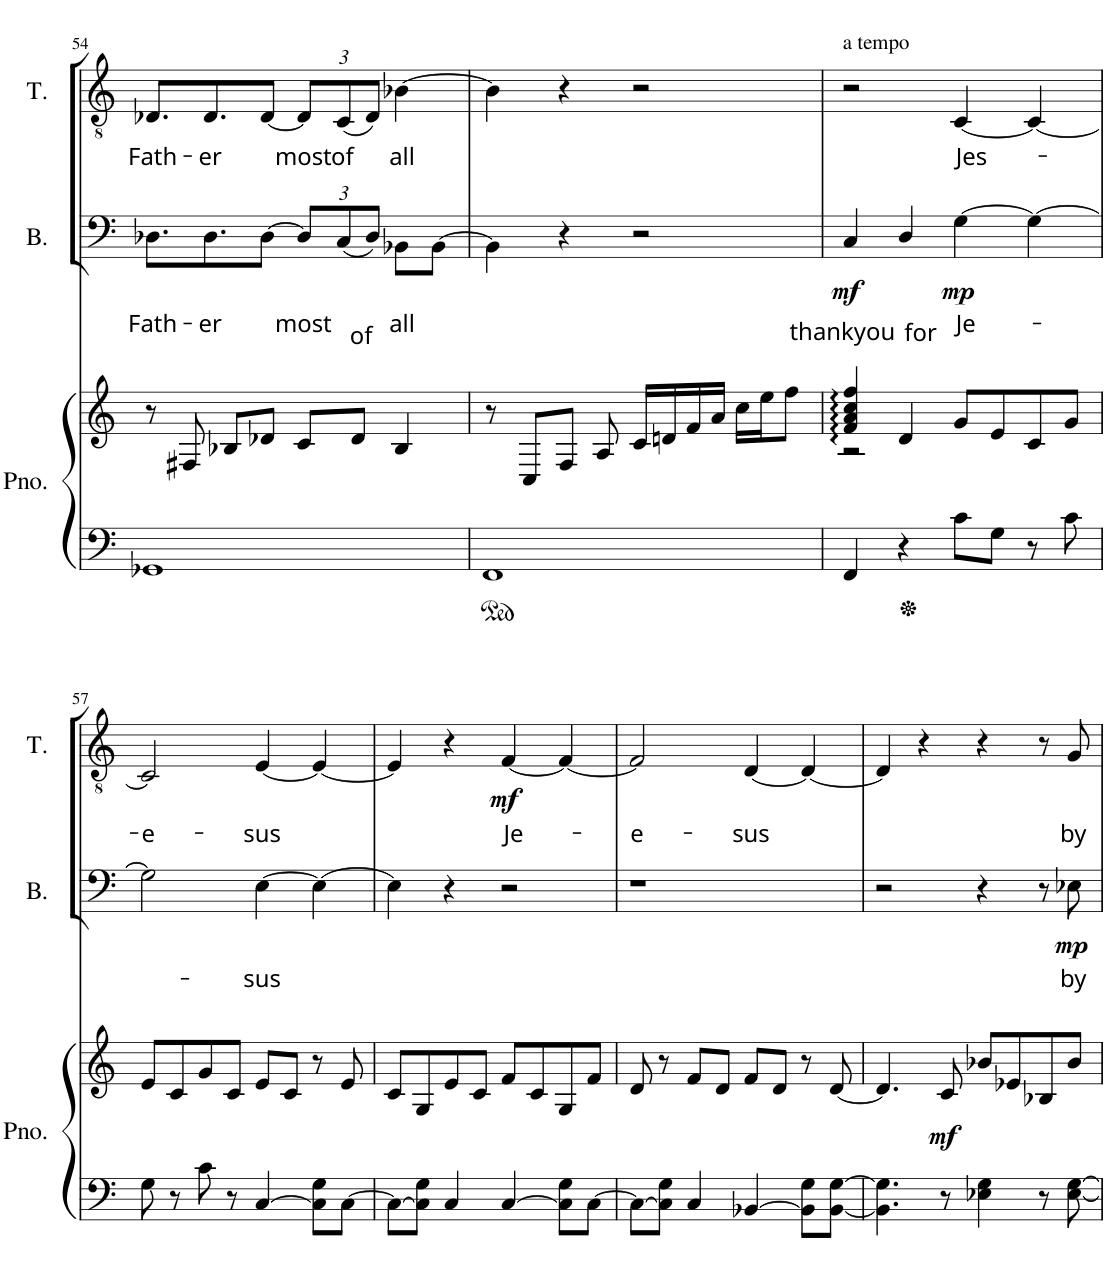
**kern	**kern	**dynam	**kern	**text	**dynam	**kern	**text	**dynam
*part3	*part3	*part3	*part2	*part2	*part2	*part1	*part1	*part1
*staff4	*staff3	*staff3/4	*staff2	*staff2	*staff2	*staff1	*staff1	*staff1
*I"Piano	*	*	*I"Bass	*	*	*I"Tenor	*	*
*I'Pno.	*	*	*I'B.	*	*	*I'T.	*	*
!!LO:PB:g=z
*clefF4	*clefG2	*	*clefF4	*	*	*clefGv2	*	*
*	*	*	*	*	*	*Trd-7c-12	*	*
*k[]	*k[]	*	*k[]	*	*	*k[]	*	*
*M4/4	*M4/4	*	*M4/4	*	*	*M4/4	*	*
*MM98	*MM98	*	*MM98	*	*	*MM98	*	*
=54	=54	=54	=54	=54	=54	=54	=54	=54
!	!	!	!	!LO:LY:b	!	!	!LO:LY:b	!
1GG-X	8r	.	8.D-X\L	Fath-	.	8.D-X/L	Fath-	.
.	8F#X/	.	.	.	.	.	.	.
!	!	!	!	!LO:LY:b	!	!	!LO:LY:b	!
.	.	.	8.D-\	-er	.	8.D-/	-er	.
.	8B-X/L	.	.	.	.	.	.	.
.	8d-X/J	.	[8D-\J	.	.	[8D-/J	.	.
*	*	*	*Xbrackettup	*	*	*	*	*
!	!	!	!	!LO:LY:b	!	!	!	!
*	*	*	*	*	*	*Xbrackettup	*	*
!	!	!	!	!	!	!	!LO:LY:b	!
.	8c/L	.	12D-/L]	most	.	12D-/L]	most	.
!	!	!	!	!LO:LY:b	!	!	!LO:LY:b	!
.	.	.	(12C/	of	.	(12C/	of	.
.	8d-/J	.	.	.	.	.	.	.
*	*	*	*	*	*	*MM93	*	*
.	.	.	12D-/J)	.	.	12D-/J)	.	.
!	!	!	!	!LO:LY:b	!	!	!LO:LY:b	!
.	4B-/	.	8BB-X\L	all	.	[4B-X\	all	.
.	.	.	[8BB-\J	.	.	.	.	.
=55	=55	=55	=55	=55	=55	=55	=55	=55
*	*	*	*	*	*	*MM90	*	*
1FF	8r	.	4BB-\]	.	.	4B-\]	.	.
.	8C/L	.	.	.	.	.	.	.
.	8F/J	.	4r	.	.	4r	.	.
.	8A/	.	.	.	.	.	.	.
.	16c/LL	.	2r	.	.	2r	.	.
.	16dn/	.	.	.	.	.	.	.
.	16f/	.	.	.	.	.	.	.
.	16a/JJ	.	.	.	.	.	.	.
.	16cc\LL	.	.	.	.	.	.	.
.	16ee\J	.	.	.	.	.	.	.
.	8ff\J	.	.	.	.	.	.	.
=56	=56	=56	=56	=56	=56	=56	=56	=56
*	*	*	*	*	*	*MM100	*	*
*	*^	*	*	*	*	*	*	*
!	!	!	!	!	!	!	!LO:TX:a:t=a tempo	!	!
!	!	!	!	!	!LO:LY:b	!LO:DY:b	!	!	!
4FF/	4f/ 4a/ 4cc/ 4ff/	2r	.	4C/	thankyou	mf	2r	.	.
!	!	!	!	!	!LO:LY:b	!	!	!	!
4r	4d/	.	.	4D/	for	.	.	.	.
!	!	!	!	!	!LO:LY:b	!LO:DY:b	!	!LO:LY:b	!
8c\L	8g/L	2ryy	.	[4G\	Je-	mp	[4C/	Jes-	.
8G\J	8e/	.	.	.	.	.	.	.	.
8r	8c/	.	.	4G\_	.	.	4C/_	.	.
8c\	8g/J	.	.	.	.	.	.	.	.
*	*v	*v	*	*	*	*	*	*	*
!!LO:LB:g=z
=57	=57	=57	=57	=57	=57	=57	=57	=57
!	!	!	!	!	!	!	!LO:LY:b	!
8G\	8e/L	.	2G\]	.	.	2C/]	-e-	.
8r	8c/	.	.	.	.	.	.	.
8c\	8g/	.	.	.	.	.	.	.
8r	8c/J	.	.	.	.	.	.	.
!	!	!	!	!LO:LY:b	!	!	!LO:LY:b	!
[4C/	8e/L	.	[4E\	-sus	.	[4E/	-sus	.
.	8c/J	.	.	.	.	.	.	.
8C\] 8G\L	8r	.	4E\_	.	.	4E/_	.	.
[8C\J	8e/	.	.	.	.	.	.	.
=58	=58	=58	=58	=58	=58	=58	=58	=58
8C\L_	8c/L	.	4E\]	.	.	4E/]	.	.
8C\] 8G\J	8G/	.	.	.	.	.	.	.
4C/	8e/	.	4r	.	.	4r	.	.
.	8c/J	.	.	.	.	.	.	.
!	!	!	!	!	!	!	!LO:LY:b	!LO:DY:b
[4C/	8f/L	.	2r	.	.	[4F/	Je-	mf
.	8c/	.	.	.	.	.	.	.
8C\] 8G\L	8G/	.	.	.	.	4F/_	.	.
[8C\J	8f/J	.	.	.	.	.	.	.
=59	=59	=59	=59	=59	=59	=59	=59	=59
!	!	!	!	!	!	!	!LO:LY:b	!
8C\L_	8d/	.	1r	.	.	2F/]	-e-	.
8C\] 8G\J	8r	.	.	.	.	.	.	.
4C/	8f/L	.	.	.	.	.	.	.
.	8d/J	.	.	.	.	.	.	.
!	!	!	!	!	!	!	!LO:LY:b	!
[4BB-X/	8f/L	.	.	.	.	[4D/	-sus	.
.	8d/J	.	.	.	.	.	.	.
8BB-\] 8G\L	8r	.	.	.	.	4D/_	.	.
[8BB-\ [8G\J	[8d/	.	.	.	.	.	.	.
=60	=60	=60	=60	=60	=60	=60	=60	=60
4.BB-\] 4.G\]	4.d/]	.	2r	.	.	4D/]	.	.
.	.	.	.	.	.	4r	.	.
!	!	!LO:DY:b	!	!	!	!	!	!
8r	8c/	mf	.	.	.	.	.	.
4E-X\ 4G\	8b-X/L	.	4r	.	.	4r	.	.
.	8e-X/	.	.	.	.	.	.	.
8r	8B-X/	.	8r	.	.	8r	.	.
!	!	!	!	!LO:LY:b	!LO:DY:b	!	!LO:LY:b	!
[8E-\ [8G\	8b-/J	.	8E-X\	by	mp	8G/	by	.
=	=	=	=	=	=	=	=	=
*-	*-	*-	*-	*-	*-	*-	*-	*-
